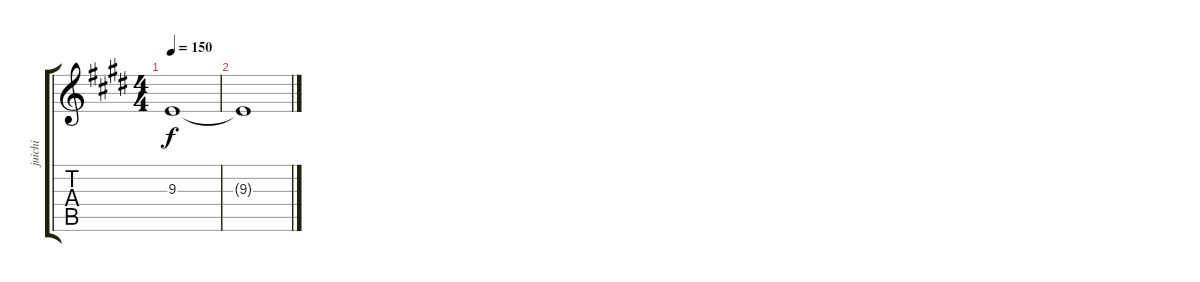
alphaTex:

\track ("juichi" "juichi") {instrument altosax}
\staff {score tabs}
\tuning (E4 B3 G3 D3 A2 E2) {hide}
\ts (4 4)
\tempo 150
\clef g2
\ks c#minor
9.3{t}.1{dy f} |
9.3{t}.1
